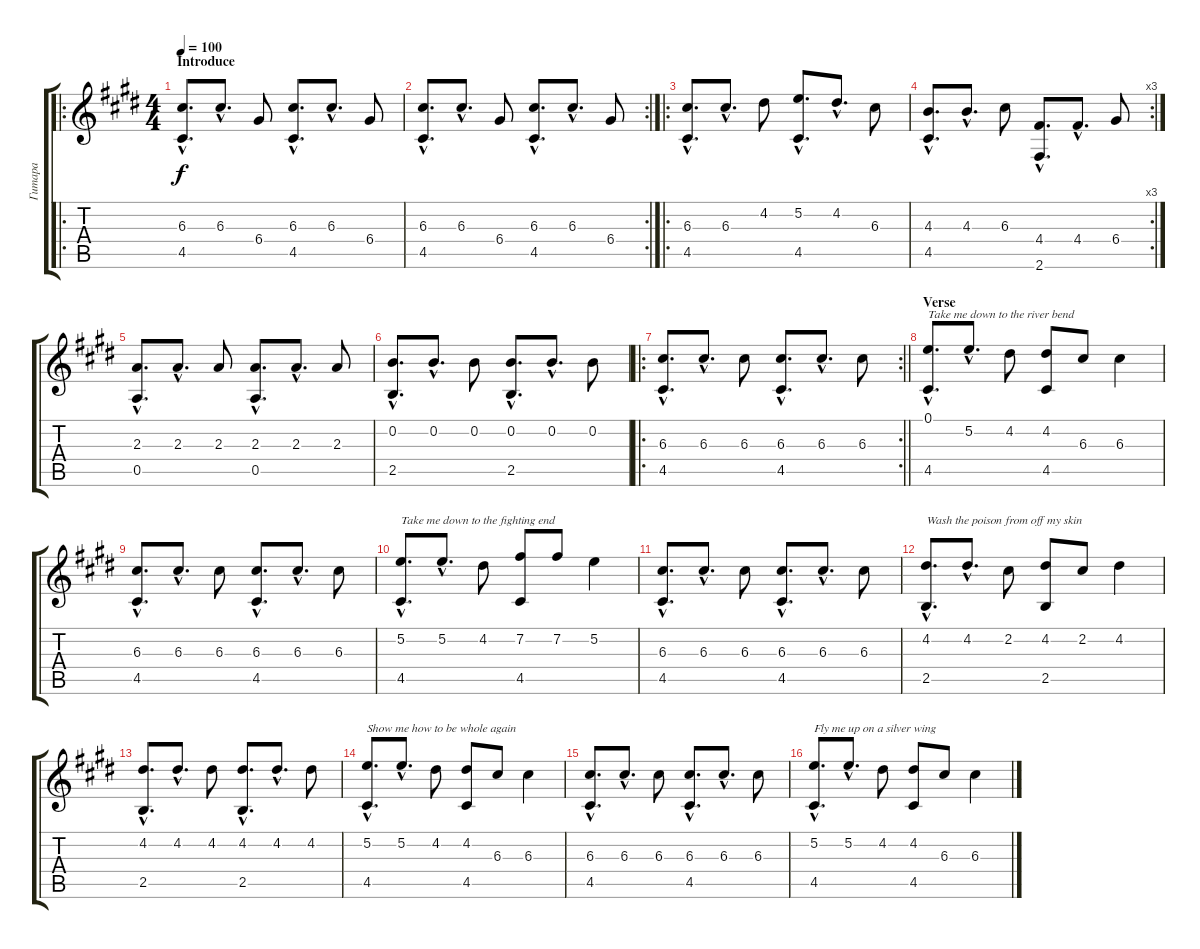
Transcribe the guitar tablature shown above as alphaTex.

\track ("Гитара" "Гитара") {instrument acousticguitarsteel}
\staff {score tabs}
\tuning (E4 B3 G3 D3 A2 E2) {hide}
\ro
\ts (4 4)
\section ("" "Introduce")
\tempo 100
\clef g2
\ks c#minor
(6.3{hac} 4.5{hac}).8{d dy f instrument acousticguitarsteel} 6.3{hac}.8{d} 6.4.8 (6.3{hac} 4.5{hac}).8{d} 6.3{hac}.8{d} 6.4.8 |
\rc 2
(6.3{hac} 4.5{hac}).8{d} 6.3{hac}.8{d} 6.4.8 (6.3{hac} 4.5{hac}).8{d} 6.3{hac}.8{d} 6.4.8 |
\ro
(6.3{hac} 4.5{hac}).8{d} 6.3{hac}.8{d} 4.2.8 (5.2{hac} 4.5{hac}).8{d} 4.2{hac}.8{d} 6.3.8 |
\rc 3
(4.3{hac} 4.5{hac}).8{d} 4.3{hac}.8{d} 6.3.8 (4.4{hac} 2.6{hac}).8{d} 4.4{hac}.8{d} 6.4.8 |
(2.3{hac} 0.5{hac}).8{d} 2.3{hac}.8{d} 2.3.8 (2.3{hac} 0.5{hac}).8{d} 2.3{hac}.8{d} 2.3.8 |
(0.2{hac} 2.5{hac}).8{d} 0.2{hac}.8{d} 0.2.8 (0.2{hac} 2.5{hac}).8{d} 0.2{hac}.8{d} 0.2.8 |
\ro
\rc 2
\barLineRight lightlight
(6.3{hac} 4.5{hac}).8{d} 6.3{hac}.8{d} 6.3.8 (6.3{hac} 4.5{hac}).8{d} 6.3{hac}.8{d} 6.3.8 |
\section ("" "Verse")
(0.1{hac} 4.5{hac}).8{d txt "Take me down to the river bend"} 5.2{hac}.8{d} 4.2.8 (4.2 4.5).8 6.3.8 6.3.4 |
(6.3{hac} 4.5{hac}).8{d} 6.3{hac}.8{d} 6.3.8 (6.3{hac} 4.5{hac}).8{d} 6.3{hac}.8{d} 6.3.8 |
(5.2{hac} 4.5{hac}).8{d txt "Take me down to the fighting end"} 5.2{hac}.8{d} 4.2.8 (7.2 4.5).8 7.2.8 5.2.4 |
(6.3{hac} 4.5{hac}).8{d} 6.3{hac}.8{d} 6.3.8 (6.3{hac} 4.5{hac}).8{d} 6.3{hac}.8{d} 6.3.8 |
(4.2{hac} 2.5{hac}).8{d txt "Wash the poison from off my skin"} 4.2{hac}.8{d} 2.2.8 (4.2 2.5).8 2.2.8 4.2.4 |
(4.2{hac} 2.5{hac}).8{d} 4.2{hac}.8{d} 4.2.8 (4.2{hac} 2.5{hac}).8{d} 4.2{hac}.8{d} 4.2.8 |
(5.2{hac} 4.5{hac}).8{d txt "Show me how to be whole again "} 5.2{hac}.8{d} 4.2.8 (4.2 4.5).8 6.3.8 6.3.4 |
(6.3{hac} 4.5{hac}).8{d} 6.3{hac}.8{d} 6.3.8 (6.3{hac} 4.5{hac}).8{d} 6.3{hac}.8{d} 6.3.8 |
(5.2{hac} 4.5{hac}).8{d txt "Fly me up on a silver wing"} 5.2{hac}.8{d} 4.2.8 (4.2 4.5).8 6.3.8 6.3.4
